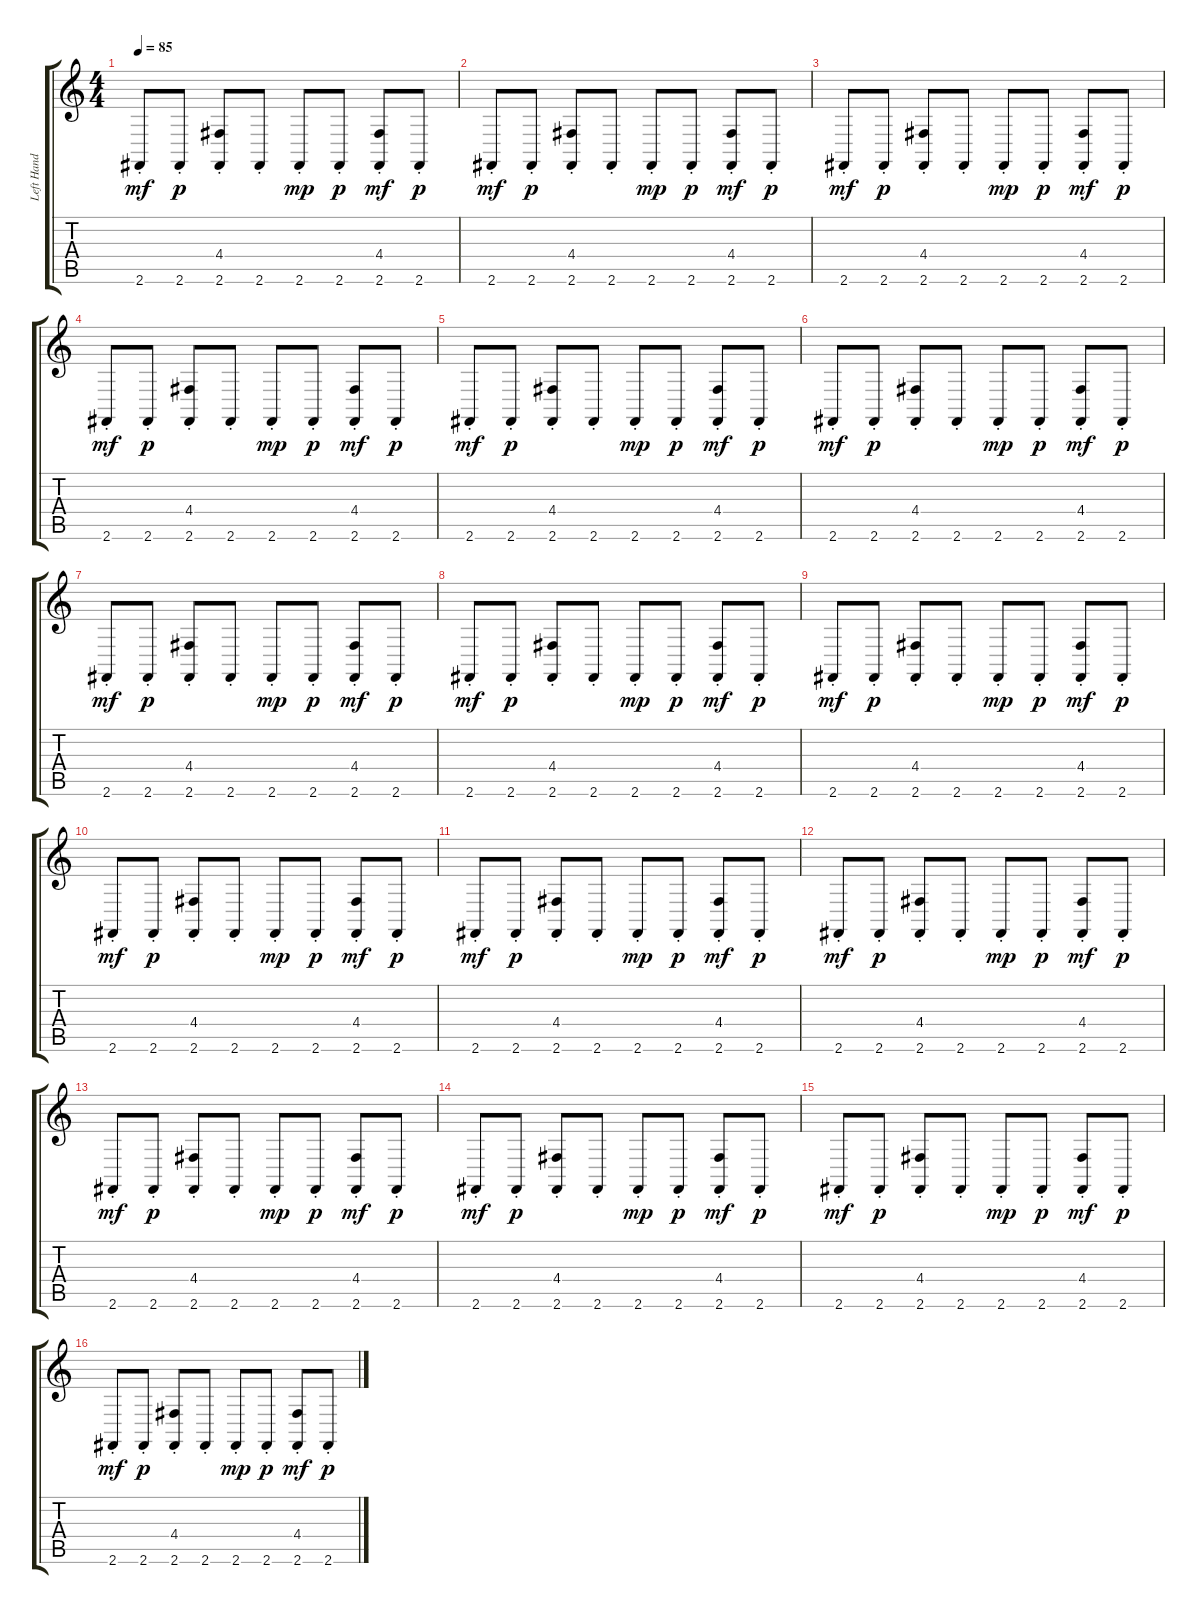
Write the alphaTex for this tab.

\track ("Left Hand" "Left Hand") {instrument acousticgrandpiano}
\staff {score tabs}
\tuning (E4 B3 G3 D3 A2 E2) {hide}
\ts (4 4)
\tempo 85
\clef g2
\ks c
2.6{st}.8{dy mf} 2.6{st}.8{dy p} (4.4 2.6{st}).8 2.6{st}.8 2.6{st}.8{dy mp} 2.6{st}.8{dy p} (4.4 2.6{st}).8{dy mf} 2.6{st}.8{dy p} |
2.6{st}.8{dy mf} 2.6{st}.8{dy p} (4.4 2.6{st}).8 2.6{st}.8 2.6{st}.8{dy mp} 2.6{st}.8{dy p} (4.4 2.6{st}).8{dy mf} 2.6{st}.8{dy p} |
2.6{st}.8{dy mf} 2.6{st}.8{dy p} (4.4 2.6{st}).8 2.6{st}.8 2.6{st}.8{dy mp} 2.6{st}.8{dy p} (4.4 2.6{st}).8{dy mf} 2.6{st}.8{dy p} |
2.6{st}.8{dy mf} 2.6{st}.8{dy p} (4.4 2.6{st}).8 2.6{st}.8 2.6{st}.8{dy mp} 2.6{st}.8{dy p} (4.4 2.6{st}).8{dy mf} 2.6{st}.8{dy p} |
2.6{st}.8{dy mf} 2.6{st}.8{dy p} (4.4 2.6{st}).8 2.6{st}.8 2.6{st}.8{dy mp} 2.6{st}.8{dy p} (4.4 2.6{st}).8{dy mf} 2.6{st}.8{dy p} |
2.6{st}.8{dy mf} 2.6{st}.8{dy p} (4.4 2.6{st}).8 2.6{st}.8 2.6{st}.8{dy mp} 2.6{st}.8{dy p} (4.4 2.6{st}).8{dy mf} 2.6{st}.8{dy p} |
2.6{st}.8{dy mf} 2.6{st}.8{dy p} (4.4 2.6{st}).8 2.6{st}.8 2.6{st}.8{dy mp} 2.6{st}.8{dy p} (4.4 2.6{st}).8{dy mf} 2.6{st}.8{dy p} |
2.6{st}.8{dy mf} 2.6{st}.8{dy p} (4.4 2.6{st}).8 2.6{st}.8 2.6{st}.8{dy mp} 2.6{st}.8{dy p} (4.4 2.6{st}).8{dy mf} 2.6{st}.8{dy p} |
2.6{st}.8{dy mf} 2.6{st}.8{dy p} (4.4 2.6{st}).8 2.6{st}.8 2.6{st}.8{dy mp} 2.6{st}.8{dy p} (4.4 2.6{st}).8{dy mf} 2.6{st}.8{dy p} |
2.6{st}.8{dy mf} 2.6{st}.8{dy p} (4.4 2.6{st}).8 2.6{st}.8 2.6{st}.8{dy mp} 2.6{st}.8{dy p} (4.4 2.6{st}).8{dy mf} 2.6{st}.8{dy p} |
2.6{st}.8{dy mf} 2.6{st}.8{dy p} (4.4 2.6{st}).8 2.6{st}.8 2.6{st}.8{dy mp} 2.6{st}.8{dy p} (4.4 2.6{st}).8{dy mf} 2.6{st}.8{dy p} |
2.6{st}.8{dy mf} 2.6{st}.8{dy p} (4.4 2.6{st}).8 2.6{st}.8 2.6{st}.8{dy mp} 2.6{st}.8{dy p} (4.4 2.6{st}).8{dy mf} 2.6{st}.8{dy p} |
2.6{st}.8{dy mf} 2.6{st}.8{dy p} (4.4 2.6{st}).8 2.6{st}.8 2.6{st}.8{dy mp} 2.6{st}.8{dy p} (4.4 2.6{st}).8{dy mf} 2.6{st}.8{dy p} |
2.6{st}.8{dy mf} 2.6{st}.8{dy p} (4.4 2.6{st}).8 2.6{st}.8 2.6{st}.8{dy mp} 2.6{st}.8{dy p} (4.4 2.6{st}).8{dy mf} 2.6{st}.8{dy p} |
2.6{st}.8{dy mf} 2.6{st}.8{dy p} (4.4 2.6{st}).8 2.6{st}.8 2.6{st}.8{dy mp} 2.6{st}.8{dy p} (4.4 2.6{st}).8{dy mf} 2.6{st}.8{dy p} |
2.6{st}.8{dy mf} 2.6{st}.8{dy p} (4.4 2.6{st}).8 2.6{st}.8 2.6{st}.8{dy mp} 2.6{st}.8{dy p} (4.4 2.6{st}).8{dy mf} 2.6{st}.8{dy p}
